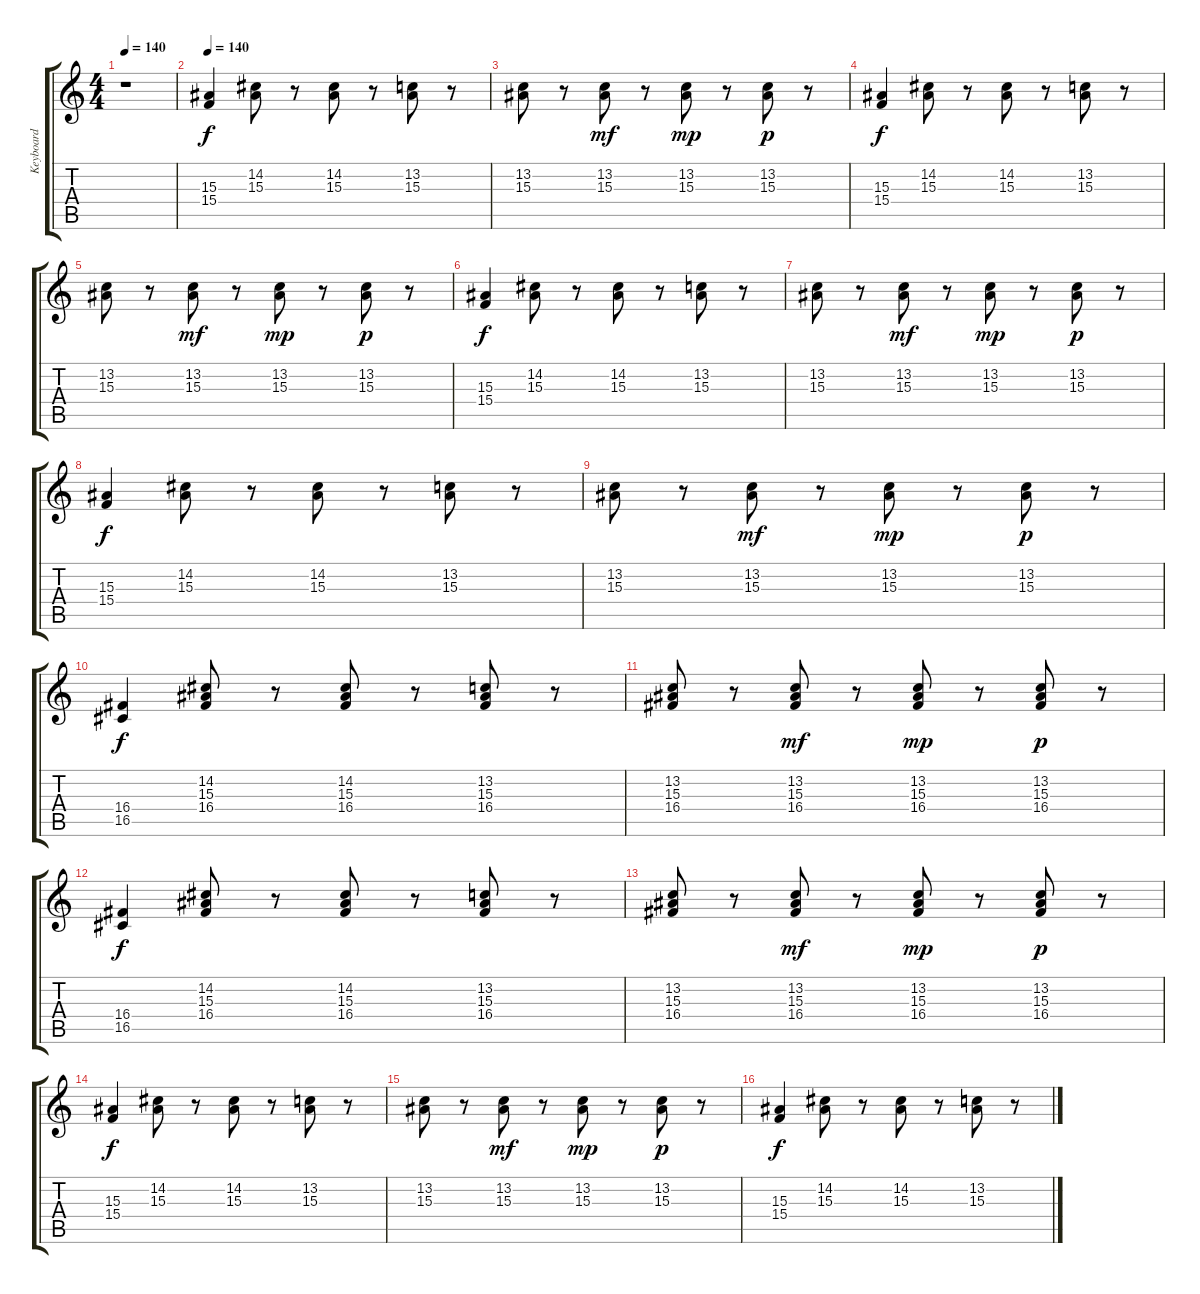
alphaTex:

\track ("Keyboard" "Keyboard") {instrument vibraphone}
\staff {score tabs}
\tuning (E4 B3 G3 D3 A2 E2) {hide}
\ts (4 4)
\tempo 140
\clef g2
\ks c
r.1{dy f} |
\section ("" "")
\tempo 140
(15.3 15.4).4{volume 14 instrument synthstrings1} (14.2 15.3).8 r.8 (14.2 15.3).8 r.8 (13.2 15.3).8 r.8 |
(13.2 15.3).8 r.8 (13.2 15.3).8{dy mf} r.8 (13.2 15.3).8{dy mp} r.8 (13.2 15.3).8{dy p} r.8 |
(15.3 15.4).4{dy f} (14.2 15.3).8 r.8 (14.2 15.3).8 r.8 (13.2 15.3).8 r.8 |
(13.2 15.3).8 r.8 (13.2 15.3).8{dy mf} r.8 (13.2 15.3).8{dy mp} r.8 (13.2 15.3).8{dy p} r.8 |
(15.3 15.4).4{dy f} (14.2 15.3).8 r.8 (14.2 15.3).8 r.8 (13.2 15.3).8 r.8 |
(13.2 15.3).8 r.8 (13.2 15.3).8{dy mf} r.8 (13.2 15.3).8{dy mp} r.8 (13.2 15.3).8{dy p} r.8 |
(15.3 15.4).4{dy f} (14.2 15.3).8 r.8 (14.2 15.3).8 r.8 (13.2 15.3).8 r.8 |
(13.2 15.3).8 r.8 (13.2 15.3).8{dy mf} r.8 (13.2 15.3).8{dy mp} r.8 (13.2 15.3).8{dy p} r.8 |
(16.4 16.5).4{dy f} (14.2 15.3 16.4).8 r.8 (14.2 15.3 16.4).8 r.8 (13.2 15.3 16.4).8 r.8 |
(13.2 15.3 16.4).8 r.8 (13.2 15.3 16.4).8{dy mf} r.8 (13.2 15.3 16.4).8{dy mp} r.8 (13.2 15.3 16.4).8{dy p} r.8 |
(16.4 16.5).4{dy f} (14.2 15.3 16.4).8 r.8 (14.2 15.3 16.4).8 r.8 (13.2 15.3 16.4).8 r.8 |
(13.2 15.3 16.4).8 r.8 (13.2 15.3 16.4).8{dy mf} r.8 (13.2 15.3 16.4).8{dy mp} r.8 (13.2 15.3 16.4).8{dy p} r.8 |
(15.3 15.4).4{dy f} (14.2 15.3).8 r.8 (14.2 15.3).8 r.8 (13.2 15.3).8 r.8 |
(13.2 15.3).8 r.8 (13.2 15.3).8{dy mf} r.8 (13.2 15.3).8{dy mp} r.8 (13.2 15.3).8{dy p} r.8 |
(15.3 15.4).4{dy f} (14.2 15.3).8 r.8 (14.2 15.3).8 r.8 (13.2 15.3).8 r.8
